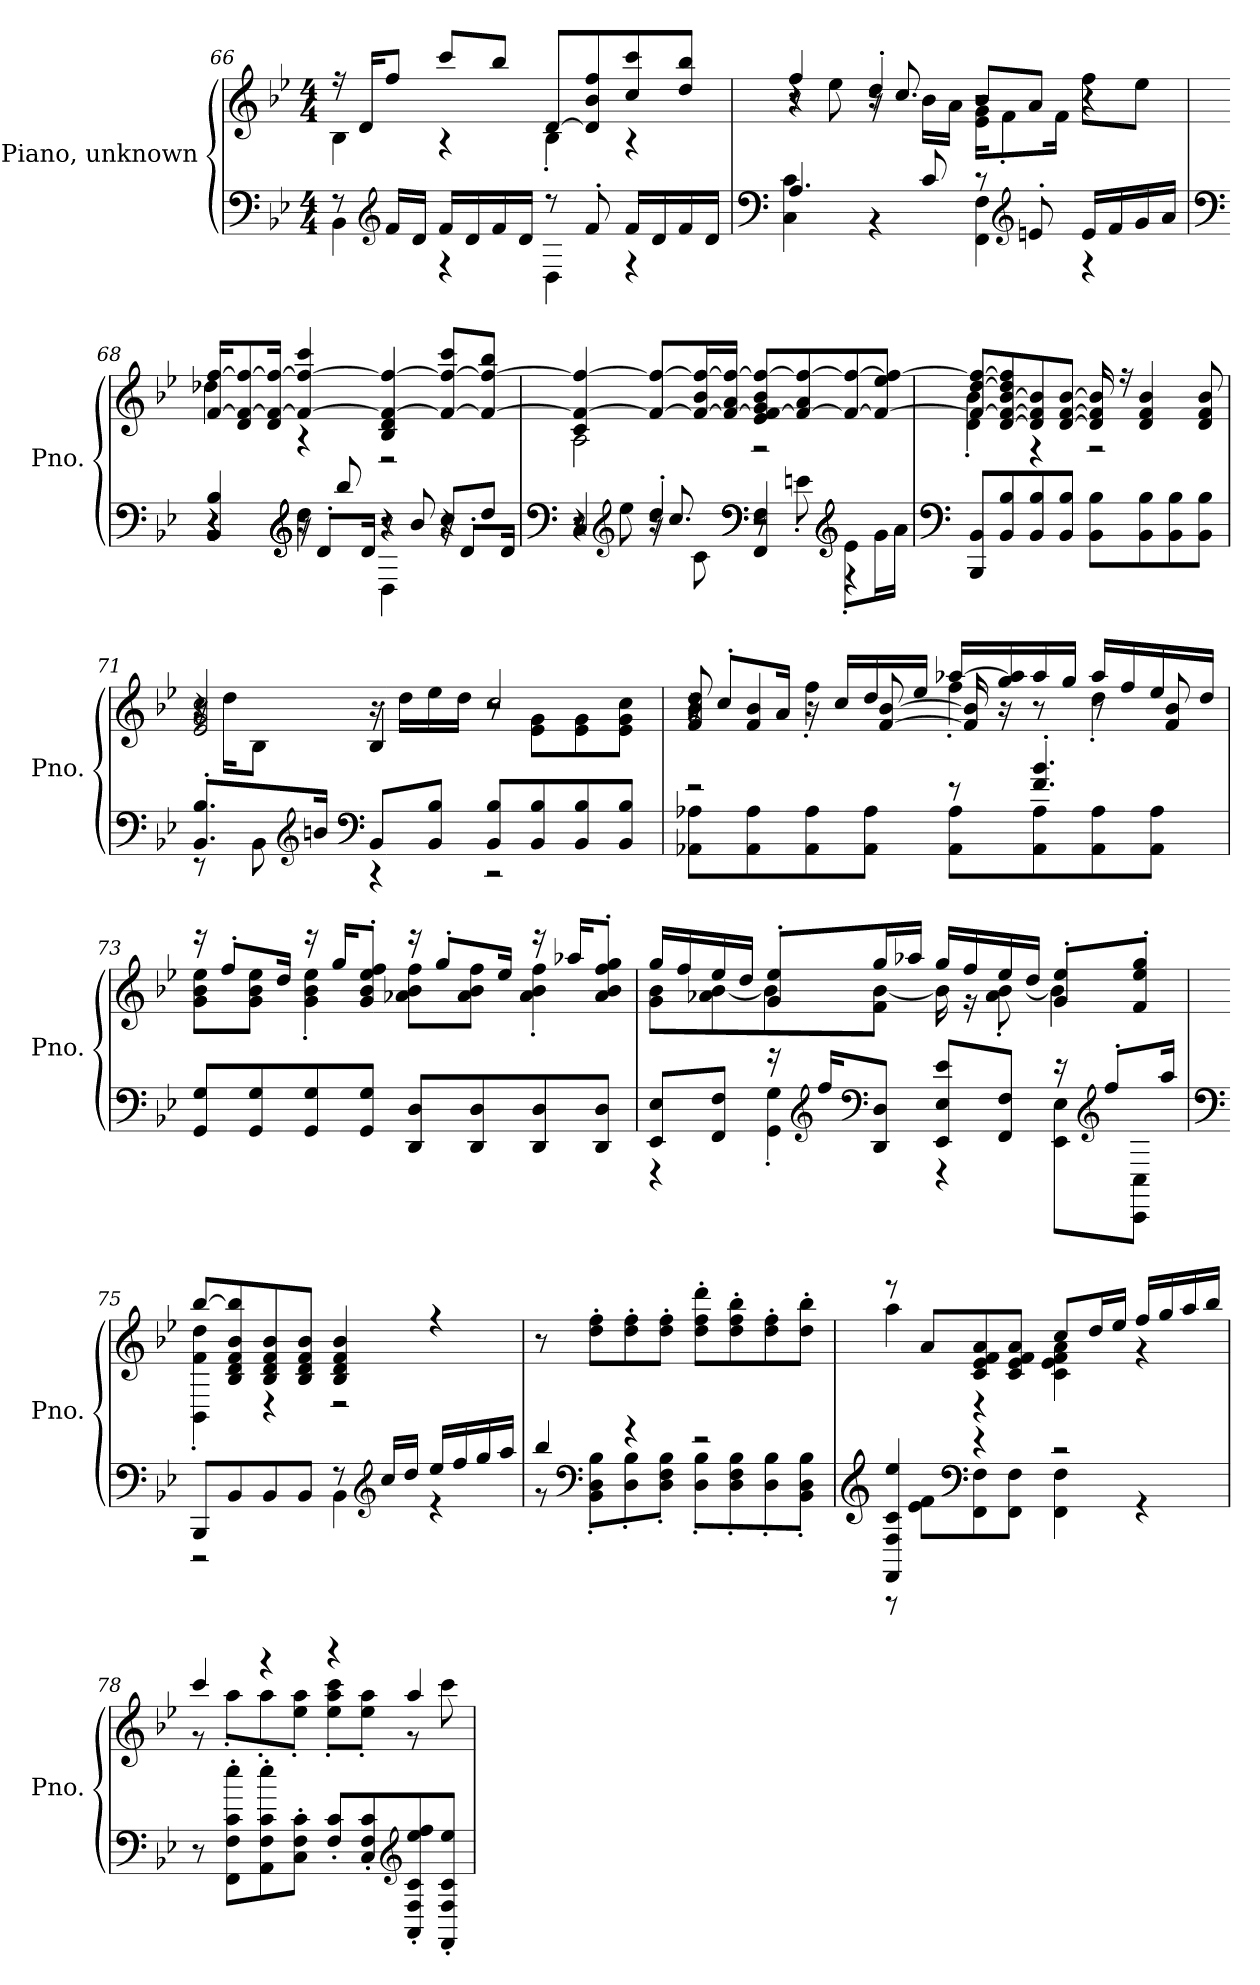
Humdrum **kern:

**kern	**kern
*part1	*part1
*staff2	*staff1
*I"Piano, unknown	*
*I'Pno.	*
*clefF4	*clefG2
*k[b-e-]	*k[b-e-]
*M4/4	*M4/4
=66	=66
*^	*^
8r	4BB-\	16r	4B-\
.	.	16d/KL	.
*clefG2	*	*	*
16f/LL	.	8ff/J	.
16d/JJ	.	.	.
16f/LL	4r	8ccc/L	4r
16d/	.	.	.
16f/	.	8bb-/J	.
16d/JJ	.	.	.
8r	4D\	[8d/L	4B-'\
8f'/	.	8d/] 8b-/ 8ff/	.
16f/LL	4r	8cc/ 8ccc/	4r
16d/	.	.	.
16f/	.	8dd/ 8bb-/J	.
16d/JJ	.	.	.
*	*	*v	*v
=67	=67	=67
*clefF4	*	*
*	*	*^
*	*	*	*^
4.A/	4C\ 4c\	4ff/	8r	4r
.	.	.	8ee-\	.
.	4r	4dd'/	8r	16r
.	.	.	.	8.cc/
8c/	.	.	16b-\LL	.
.	.	.	16a\JJ	.
8r	4FF\ 4F\	2r	16e-\ 16g\KL	8b-/L
.	.	.	8f'\	.
*clefG2	*	*	*	*
8en'/	.	.	.	8a/J
.	.	.	16f\Jk	.
16e/LL	4r	.	8ff\L	4r
16f/	.	.	.	.
16g/	.	.	8ee-\J	.
16a/JJ	.	.	.	.
*v	*v	*	*	*
*	*v	*v	*v
!!LO:LB:g=z
=68	=68
*clefF4	*
*^	*^
*	*^	*	*
4r	4r	4BB-/ 4B-/	[16f/ [16ff/KL	4dd-X\
.	.	.	8d/ 8f/_ 8ff/_	.
.	.	.	16d/ 16f/_ 16ff/_Jk	.
*clefG2	*	*	*	*
8r	4dd\	16r	4f/_ 4ff/_ 4ccc/	4r
.	.	8d'/L	.	.
8bb-/	.	.	.	.
.	.	16d/Jk	.	.
4r	4D\	8r	4B-/ 4d/ 4f/_ 4ff/_	2r
.	.	8b-/	.	.
8cc/L	4r	16r	8f/_ 8ff/_ 8ccc/L	.
.	.	8d'/L	.	.
8dd/J	.	.	8f/_ 8ff/_ 8bb-/J	.
.	.	16d/Jk	.	.
=69	=69	=69	=69	=69
*clefF4	*	*	*	*
4r	8r	4C/	4c/ 4f/_ 4ff/_	2A\
*clefG2	*	*	*	*
.	8ee-\	.	.	.
16r	8r	4dd'/	8f/_ 8ff/_L	.
8.cc/	.	.	.	.
.	8c\	.	16f/_ 16b-/ 16ff/_L	.
.	.	.	16f/_ 16a/ 16ff/_JJ	.
*clefF4	*	*	*	*
2r	8r	4FF/ 4F/	8e-/ 8f/_ 8g/ 8b-/ 8ff/_L	2r
.	8en'\	.	8f/_ 8a/ 8ff/_	.
*clefG2	*	*	*	*
.	8e'\L	4r	8f/_ 8ff/_	.
.	16g\L	.	8f/_ 8ee-/ 8ff/_J	.
.	16a\JJ	.	.	.
*v	*v	*v	*	*
!!LO:LB:g=z	!!
=70	=70	=70
*clefF4	*	*
8BBB-/ 8BB-/L	8f/_ [8dd/ 8ff/_L	4d\' 4b-\'
8BB-/ 8B-/	[8d/ 8f/_ [8b-/ 8dd/] 8ff/]	.
8BB-/ 8B-/	8d/] 8f/] 8b-/]	4r
8BB-/ 8B-/J	[8d/ [8f/ [8b-/J	.
8BB-\ 8B-\L	16d/] 16f/] 16b-/]	2r
.	16r	.
8BB-\ 8B-\	4d/ 4f/ 4b-/	.
8BB-\ 8B-\	.	.
8BB-\ 8B-\J	8d/ 8f/ 8b-/	.
=71	=71	=71
*^	*	*^
8.BB-/' 8.B-/'L	8r	2e-/ 2g/ 2cc/	16r	4r
.	.	.	16dd\KL	.
.	8BB-\	.	8B-\J	.
*clefG2	*	*	*	*
16bn/Jk	.	.	.	.
*clefF4	*	*	*	*
8BB-/L	4r	.	16r	4B-'/
.	.	.	16dd\LL	.
8BB-/ 8B-/J	.	.	16ee-\	.
.	.	.	16dd\JJ	.
8BB-/ 8B-/L	2r	2cc/	8r	2r
8BB-/ 8B-/	.	.	8e-\ 8g\L	.
8BB-/ 8B-/	.	.	8e-\ 8g\	.
8BB-/ 8B-/J	.	.	8e-\ 8g\ 8cc\J	.
!!LO:LB:g=z	!!	!!
=72	=72	=72	=72	=72
2r	8AA-X\ 8A-X\L	16r	4r	8f/ 8b-/ 8dd/
.	.	8cc'/L	.	.
.	8AA-\ 8A-\	.	.	4f/ 4b-/
.	.	16a/Jk	.	.
.	8AA-\ 8A-\	16r	4ff'\	.
.	.	16cc/LL	.	.
.	8AA-\ 8A-\J	16dd/	.	[8f/ [8b-/
.	.	16ee-/JJ	.	.
8r	8AA-\ 8A-\L	[16aa-X/LL	4ff'\	16f/] 16b-/]
.	.	16gg/ 16aa-/]	.	16r
4.f/' 4.b-/'	8AA-\ 8A-\	16aa-/	.	8r
.	.	16gg/JJ	.	.
.	8AA-\ 8A-\	16aa-/LL	4dd'\	8r
.	.	16ff/	.	.
.	8AA-\ 8A-\J	16ee-/	.	8f/ 8b-/
.	.	16dd/JJ	.	.
*v	*v	*	*	*
*	*	*v	*v
=73	=73	=73
8GG/ 8G/L	16r	8g\ 8b-\ 8ee-\L
.	8ff'/L	.
8GG/ 8G/	.	8g\ 8b-\ 8ee-\J
.	16dd/Jk	.
8GG/ 8G/	16r	4g\' 4b-\' 4ee-\'
.	16gg/KL	.
8GG/ 8G/J	8g/' 8b-/' 8ee-/' 8ff/'J	.
8DD/ 8D/L	16r	8a-X\ 8b-\ 8ff\L
.	8gg'/L	.
8DD/ 8D/	.	8a-\ 8b-\ 8ff\J
.	16ee-/Jk	.
8DD/ 8D/	16r	4a-\' 4b-\' 4ff\'
.	16aa-X/KL	.
8DD/ 8D/J	8a-/' 8b-/' 8ff/' 8gg/'J	.
!!LO:LB:g=z	!!
=74	=74	=74
*^	*	*
8EE-/ 8E-/L	4r	16gg/LL	8g\ 8b-\L
.	.	16ff/	.
8FF/ 8F/J	.	16ee-/	8a-X\ [8b-\
.	.	16dd/JJ	.
16r	4GG\' 4G\'	8g/' 8ee-/'L	8b-\]
*clefG2	*	*	*
16ff/KL	.	.	.
*clefF4	*	*	*
8DD/ 8D/J	.	16gg/L	8f\ [8b-\J
.	.	16aa-X/JJ	.
8EE-/ 8E-/ 8e-/L	4r	16gg/LL	16b-\]
.	.	16ff/	16r
8FF/ 8F/J	.	16ee-/	8a-\' [8b-\'
.	.	16dd/JJ	.
16r	8EE-\ 8E-\L	8g/' 8ee-/'L	4b-\]
*clefG2	*	*	*
8ff'/L	.	.	.
.	8CC\ 8C\J	8f/' 8ee-/' 8gg/'J	.
16aa/Jk	.	.	.
=75	=75	=75	=75
*clefF4	*	*	*
8BBB-/L	2r	[8bb-/L	4BB-\' 4f\' 4dd\'
8BB-/	.	8B-/ 8d/ 8f/ 8b-/ 8bb-/]	.
8BB-/	.	8B-/ 8d/ 8f/ 8b-/	4r
8BB-/J	.	8B-/ 8d/ 8f/ 8b-/J	.
8r	4BB-\	4B-/ 4d/ 4f/ 4b-/	2r
*clefG2	*	*	*
16cc/LL	.	.	.
16dd/JJ	.	.	.
16ee-/LL	4r	4r	.
16ff/	.	.	.
16gg/	.	.	.
16aa/JJ	.	.	.
*	*	*v	*v
!!LO:PB:g=z
=76	=76	=76
4bb-/	8r	8r
*clefF4	*	*
.	8BB-\' 8D\' 8B-\'L	8dd\' 8ff\'L
4r	8D\' 8B-\'	8dd\' 8ff\'
.	8D\' 8F\' 8B-\'J	8dd\' 8ff\'J
2r	8D\' 8B-\'L	8dd\' 8ff\' 8ddd\'L
.	8D\' 8F\' 8B-\'	8dd\' 8ff\' 8bb-\'
.	8D\' 8B-\'	8dd\' 8ff\'
.	8BB-\' 8D\' 8B-\'J	8dd\' 8bb-\'J
=77	=77	=77
*clefG2	*	*
*	*	*^
4FF/ 4F/ 4c/ 4ee-/	8r	8r	4aa\
.	8e-\ 8f\L	8a/L	.
*clefF4	*	*	*
4r	8FF\ 8F\	8c/ 8e-/ 8f/ 8a/	4r
.	8FF\ 8F\J	8c/ 8e-/ 8f/ 8a/J	.
2r	4FF\ 4F\	8cc/L	4c\ 4e-\ 4f\ 4a\
.	.	16dd/L	.
.	.	16ee-/JJ	.
.	4r	16ff/LL	4r
.	.	16gg/	.
.	.	16aa/	.
.	.	16bb-/JJ	.
*v	*v	*	*
=78	=78	=78
8r	4ccc/	8r
8FF\' 8F\' 8c\' 8ee-\'L	.	8aa'\L
8AA\' 8F\' 8c\' 8ee-\'	4r	8aa'\
8C\' 8F\' 8c\'J	.	8ee-\' 8aa\'J
8F/' 8c/'L	4r	8ee-\' 8aa\' 8ccc\'L
8C/' 8F/' 8c/'	.	8ee-\' 8aa\'J
*clefG2	*	*
8AA/' 8F/' 8c/' 8ee-/' 8ff/'	4aa/	8r
8FF/' 8F/' 8c/' 8ee-/'J	.	8ccc\
*	*v	*v
=	=
*-	*-
